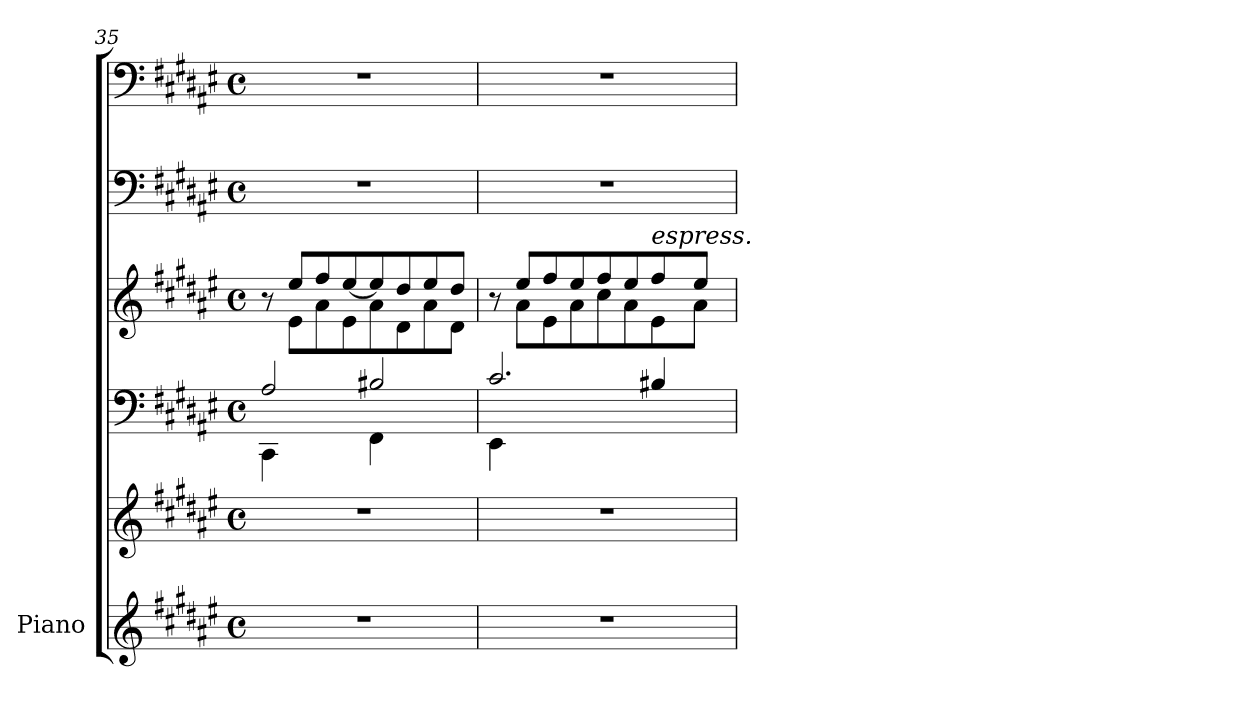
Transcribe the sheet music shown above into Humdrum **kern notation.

**kern	**kern	**kern	**kern	**kern	**kern
*part1	*part1	*part1	*part1	*part1	*part1
*staff6	*staff5	*staff4	*staff3	*staff2	*staff1
*I"Piano	*	*	*	*	*
*I'Pno.	*	*	*	*	*
*clefG2	*clefG2	*clefF4	*clefG2	*clefF4	*clefF4
*k[f#c#g#d#a#e#]	*k[f#c#g#d#a#e#]	*k[f#c#g#d#a#e#]	*k[f#c#g#d#a#e#]	*k[f#c#g#d#a#e#]	*k[f#c#g#d#a#e#]
*M4/4	*M4/4	*M4/4	*M4/4	*M4/4	*M4/4
*met(c)	*met(c)	*met(c)	*met(c)	*met(c)	*met(c)
=35	=35	=35	=35	=35	=35
*	*	*^	*^	*	*
1r	1r	2A#/	4CC#:\	8ryy	8r	1r	1r
.	.	.	.	8e#\L	8ee#/L	.	.
.	.	.	4ryy	8a#\	8ff#/	.	.
.	.	.	.	8e#\	[8ee#/	.	.
.	.	2B#X:/	4FF#\	8a#\	8ee#/]	.	.
.	.	.	.	8d#\	8dd#/	.	.
.	.	.	4ryy	8a#\	8ee#/	.	.
.	.	.	.	8d#\J	8dd#/J	.	.
!!LO:LB:g=z
=36	=36	=36	=36	=36	=36	=36	=36
1r	1r	2.c#/	4EE#:\	8ryy	8r	1r	1r
.	.	.	.	8a#\L	8ee#/L	.	.
.	.	.	4ryy	8e#\	8ff#/	.	.
.	.	.	.	8a#\	8ee#/	.	.
.	.	.	2ryy	8cc#\	8ff#/	.	.
.	.	.	.	8a#\	8ee#/	.	.
!	!	!	!	!LO:TX:a:i:t=espress.	!	!	!
.	.	4B#X/	.	8e#\	8ff#/	.	.
.	.	.	.	8a#\J	8ee#/J	.	.
*	*	*v	*v	*	*	*	*
*	*	*	*v	*v	*	*
=	=	=	=	=	=
*-	*-	*-	*-	*-	*-
